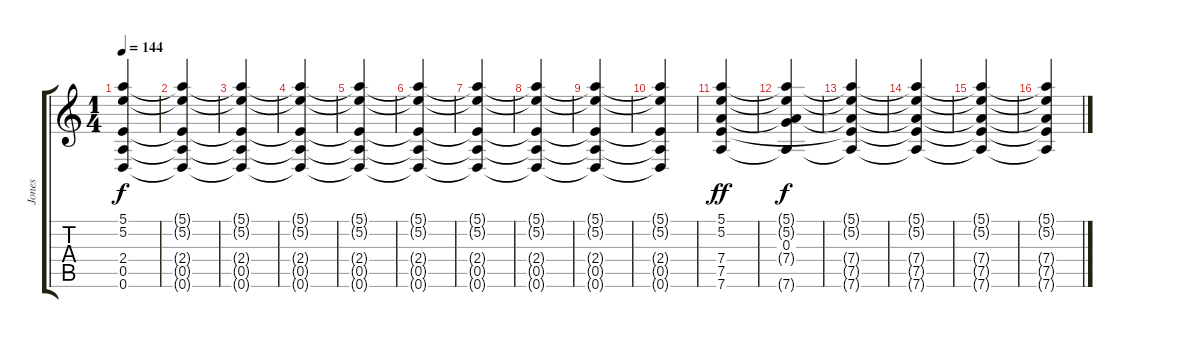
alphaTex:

\track ("Jones" "Jones") {instrument distortionguitar}
\staff {score tabs}
\tuning (E4 B3 G3 D3 A2 D2) {hide}
\ts (1 4)
\tempo 144
\clef g2
\ks c
(5.1{t} 5.2{t} 2.4{t} 0.5{t} 0.6{t}).4{dy f} |
(5.1{t} 5.2{t} 2.4{t} 0.5{t} 0.6{t}).4 |
(5.1{t} 5.2{t} 2.4{t} 0.5{t} 0.6{t}).4 |
(5.1{t} 5.2{t} 2.4{t} 0.5{t} 0.6{t}).4 |
(5.1{t} 5.2{t} 2.4{t} 0.5{t} 0.6{t}).4 |
(5.1{t} 5.2{t} 2.4{t} 0.5{t} 0.6{t}).4 |
(5.1{t} 5.2{t} 2.4{t} 0.5{t} 0.6{t}).4 |
(5.1{t} 5.2{t} 2.4{t} 0.5{t} 0.6{t}).4 |
(5.1{t} 5.2{t} 2.4{t} 0.5{t} 0.6{t}).4 |
(5.1{t} 5.2{t} 2.4{t} 0.5{t} 0.6{t}).4 |
(5.1 5.2 7.4 7.5 7.6).4{dy ff} |
(5.1{t} 5.2{t} 0.3 7.4{t} 7.6{t}).4{dy f} |
(5.1{t} 5.2{t} 7.4{t} 7.5{t} 7.6{t}).4 |
(5.1{t} 5.2{t} 7.4{t} 7.5{t} 7.6{t}).4 |
(5.1{t} 5.2{t} 7.4{t} 7.5{t} 7.6{t}).4 |
(5.1{t} 5.2{t} 7.4{t} 7.5{t} 7.6{t}).4
